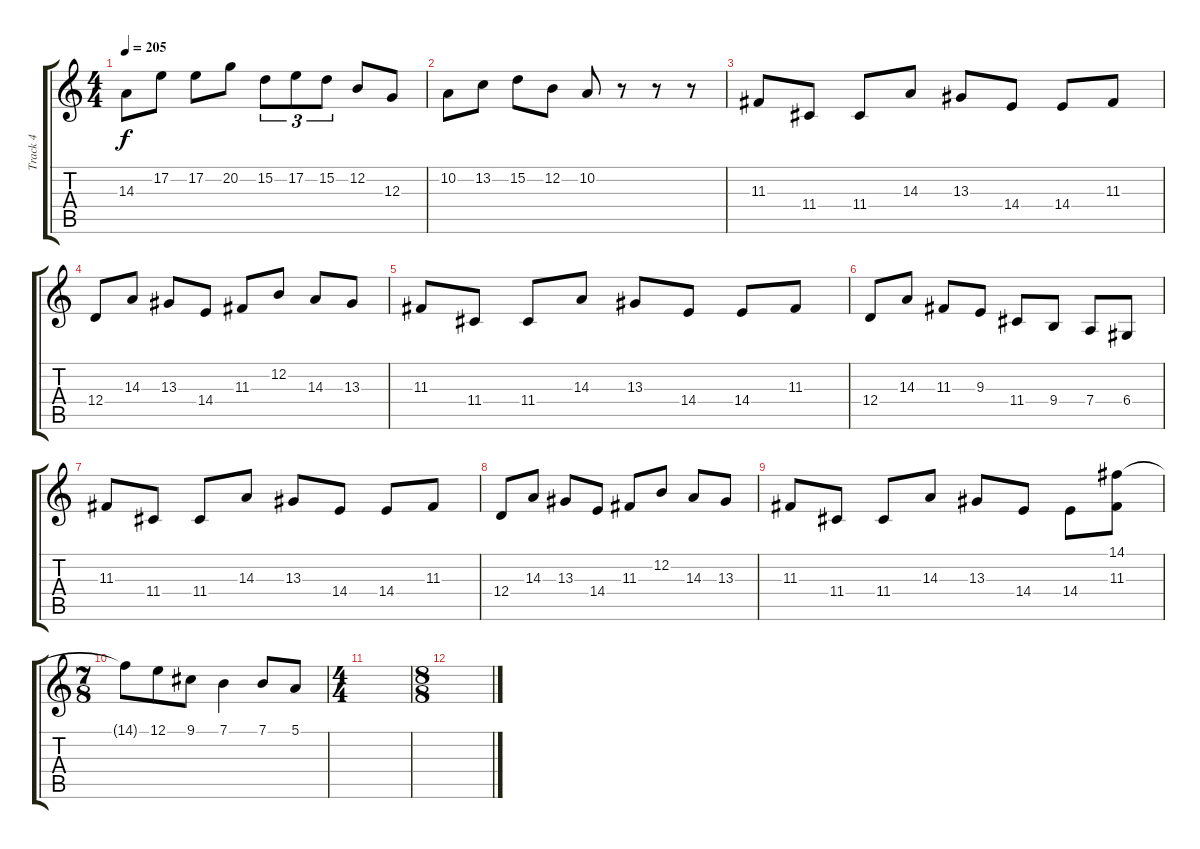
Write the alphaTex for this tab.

\track ("Track 4" "Track 4") {instrument stringensemble1}
\staff {score tabs}
\tuning (E4 B3 G3 D3 A2 E2) {hide}
\ts (4 4)
\tempo 205
\clef g2
\ks c
14.3.8{dy f} 17.2.8 17.2.8 20.2.8 15.2.8{tu (3 2)} 17.2.8{tu (3 2)} 15.2.8{tu (3 2)} 12.2.8 12.3.8 |
10.2.8 13.2.8 15.2.8 12.2.8 10.2.8 r.8 r.8 r.8 |
11.3.8 11.4.8 11.4.8 14.3.8 13.3.8 14.4.8 14.4.8 11.3.8 |
12.4.8 14.3.8 13.3.8 14.4.8 11.3.8 12.2.8 14.3.8 13.3.8 |
11.3.8 11.4.8 11.4.8 14.3.8 13.3.8 14.4.8 14.4.8 11.3.8 |
12.4.8 14.3.8 11.3.8 9.3.8 11.4.8 9.4.8 7.4.8 6.4.8 |
11.3.8 11.4.8 11.4.8 14.3.8 13.3.8 14.4.8 14.4.8 11.3.8 |
12.4.8 14.3.8 13.3.8 14.4.8 11.3.8 12.2.8 14.3.8 13.3.8 |
11.3.8 11.4.8 11.4.8 14.3.8 13.3.8 14.4.8 14.4.8 (14.1 11.3).8 |
\ts (7 8)
14.1{t}.8 12.1.8 9.1.8 7.1.4 7.1.8 5.1.8 |
\ts (4 4)
|
\ts (8 8)
